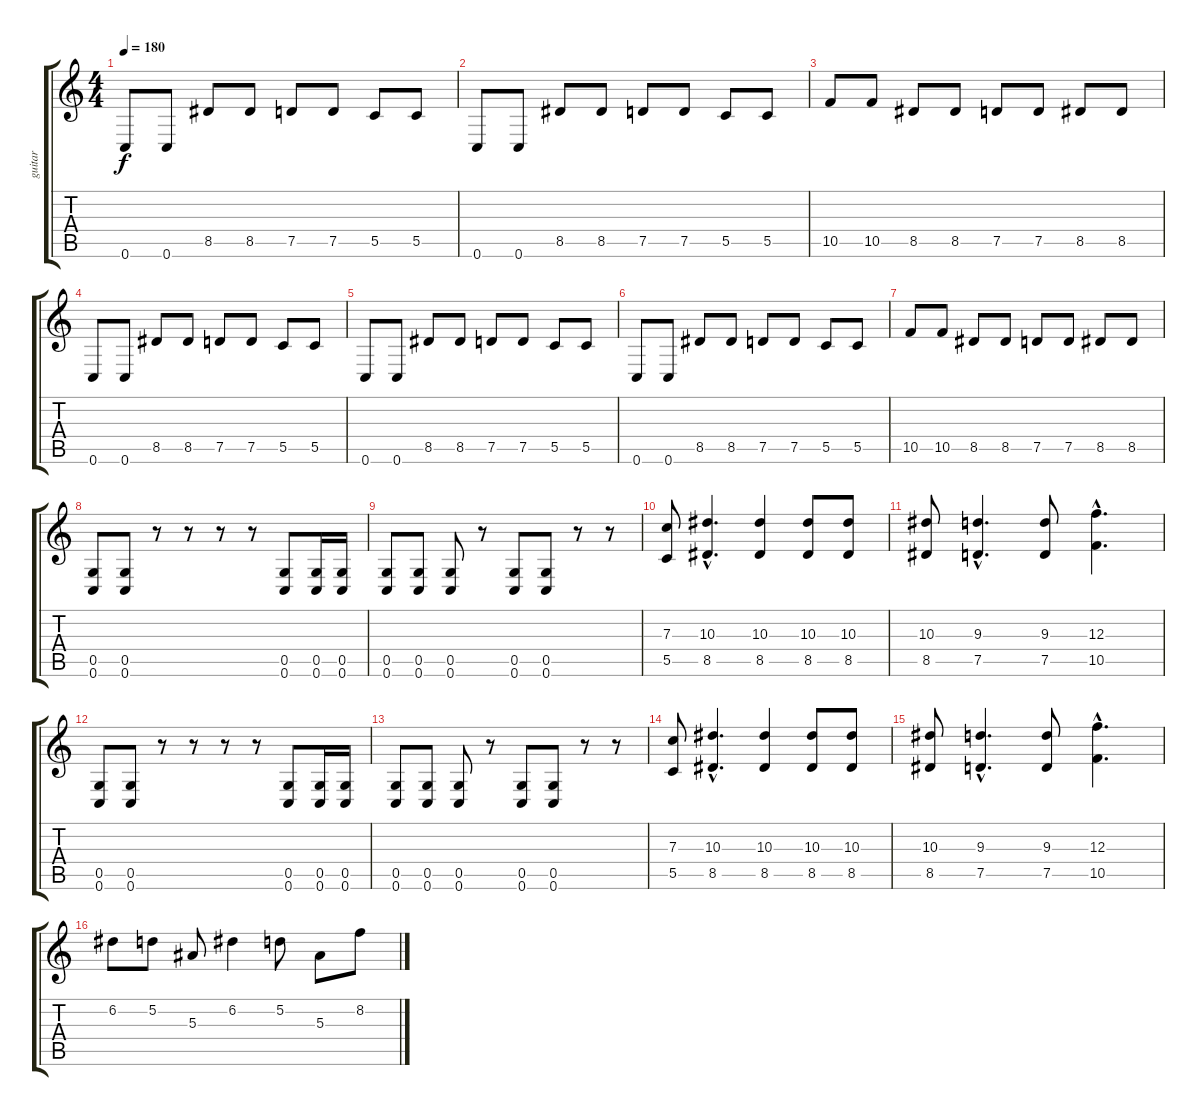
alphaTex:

\track ("guitar" "guitar") {instrument distortionguitar}
\staff {score tabs}
\tuning (D4 A3 F3 C3 G2 C2) {hide}
\ts (4 4)
\tempo 180
\clef g2
\ks c
0.6.8{dy f} 0.6.8 8.5.8 8.5.8 7.5.8 7.5.8 5.5.8 5.5.8 |
0.6.8 0.6.8 8.5.8 8.5.8 7.5.8 7.5.8 5.5.8 5.5.8 |
10.5.8 10.5.8 8.5.8 8.5.8 7.5.8 7.5.8 8.5.8 8.5.8 |
0.6.8 0.6.8 8.5.8 8.5.8 7.5.8 7.5.8 5.5.8 5.5.8 |
0.6.8 0.6.8 8.5.8 8.5.8 7.5.8 7.5.8 5.5.8 5.5.8 |
0.6.8 0.6.8 8.5.8 8.5.8 7.5.8 7.5.8 5.5.8 5.5.8 |
10.5.8 10.5.8 8.5.8 8.5.8 7.5.8 7.5.8 8.5.8 8.5.8 |
(0.5 0.6).8 (0.5 0.6).8 r.8 r.8 r.8 r.8 (0.5 0.6).8 (0.5 0.6).16 (0.5 0.6).16 |
(0.5 0.6).8 (0.5 0.6).8 (0.5 0.6).8 r.8 (0.5 0.6).8 (0.5 0.6).8 r.8 r.8 |
(7.3 5.5).8 (10.3{hac} 8.5{hac}).4{d} (10.3 8.5).4 (10.3 8.5).8 (10.3 8.5).8 |
(10.3 8.5).8 (9.3{hac} 7.5{hac}).4{d} (9.3 7.5).8 (12.3{hac} 10.5{hac}).4{d} |
(0.5 0.6).8 (0.5 0.6).8 r.8 r.8 r.8 r.8 (0.5 0.6).8 (0.5 0.6).16 (0.5 0.6).16 |
(0.5 0.6).8 (0.5 0.6).8 (0.5 0.6).8 r.8 (0.5 0.6).8 (0.5 0.6).8 r.8 r.8 |
(7.3 5.5).8 (10.3{hac} 8.5{hac}).4{d} (10.3 8.5).4 (10.3 8.5).8 (10.3 8.5).8 |
(10.3 8.5).8 (9.3{hac} 7.5{hac}).4{d} (9.3 7.5).8 (12.3{hac} 10.5{hac}).4{d} |
6.2.8 5.2.8 5.3.8 6.2.4 5.2.8 5.3.8 8.2.8
